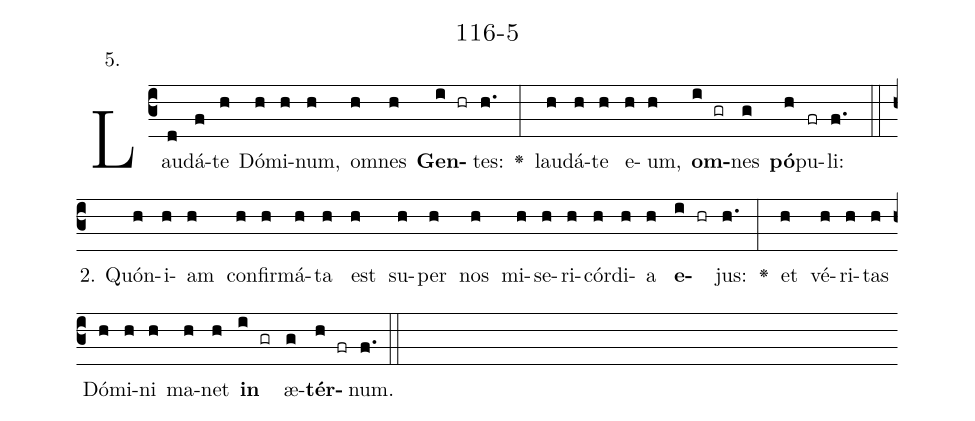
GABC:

name: 116-5;
annotation: 5.;
%%
(c3)Lau(d)dá(f)te(h) Dó(h)mi(h)num,(h) om(h)nes(h) <b>Gen</b>(i hr)tes:(h.) <v>\greheightstar</v>(:) lau(h)dá(h)te(h) e(h)um,(h) <b>om</b>(i gr)nes(g) <b>pó</b>(h)pu(fr)li:(f.) (::)
2. Quón(h)i(h)am(h) con(h)fir(h)má(h)ta(h) est(h) su(h)per(h) nos(h) mi(h)se(h)ri(h)cór(h)di(h)a(h) <b>e</b>(i hr)jus:(h.) <v>\greheightstar</v>(:) et(h) vé(h)ri(h)tas(h) Dó(h)mi(h)ni(h) ma(h)net(h) <b>in</b>(i gr) æ(g)<b>tér</b>(h fr)num.(f.) (::)
